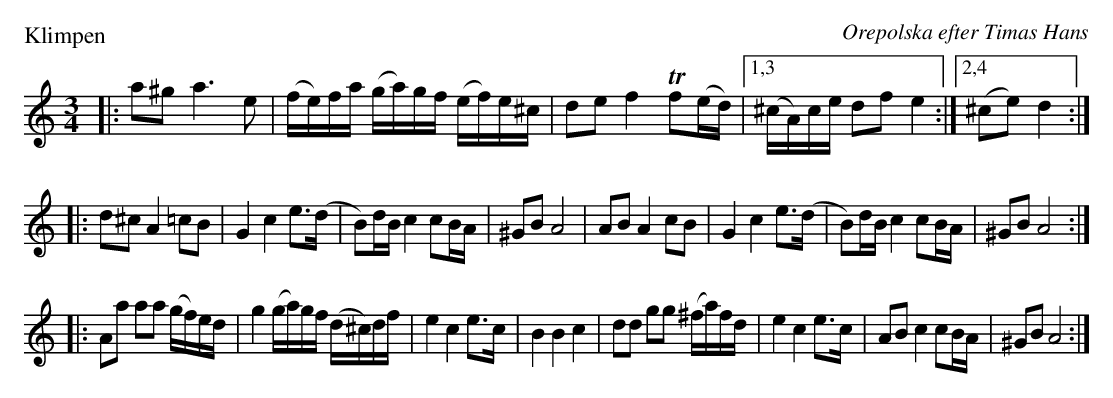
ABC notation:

X:1
P: Klimpen
O: Orepolska efter Timas Hans
M: 3/4
L: 1/16
K: Am
|: a2^g2 a6 e2 | (fe)fa (ga)gf (ef)e^c | d2e2 f4 Tf2(ed) |1,3 (^cA)ce d2f2 e4 :|2,4 (^c2e2) d4 :|
|: d2^c2 A4 =c2B2 | G4 c4 e3(d | B2)dB c4 c2BA | ^G2B2 A8 \
|  A2B2  A4  c2B2 | G4 c4 e3(d | B2)dB c4 c2BA | ^G2B2 A8 :|
|: A2a2 a2a2 (gf)ed | g4 (ga)gf (d^c)df | e4 c4 e3c | B4 B4 c4 \
|  d2d2 g2g2 (^fa)fd | e4 c4 e3c | A2B2 c4 c2BA | ^G2B2 A8 :|
